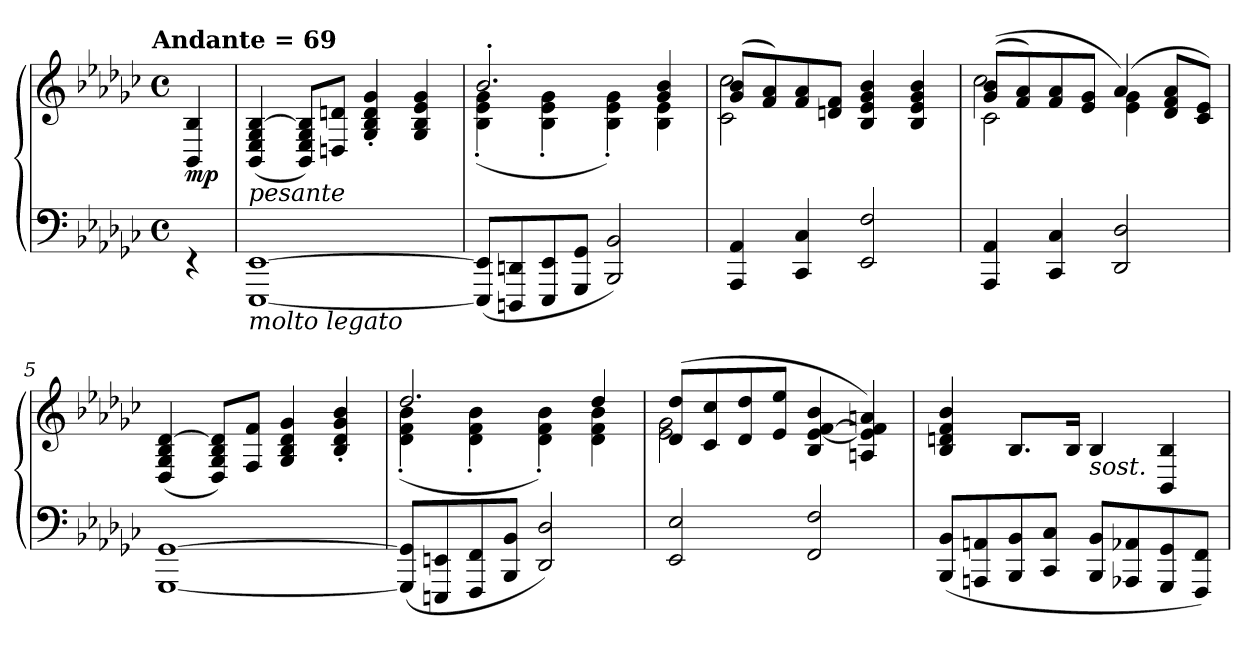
**kern	**kern	**dynam
*part1	*part1	*part1
*staff2	*staff1	*staff1/2
*clefF4	*clefG2	*
*k[b-e-a-d-g-c-]	*k[b-e-a-d-g-c-]	*
!!LO:TX:omd:t=Andante  = 69
*M4/4	*M4/4	*
*met(c)	*met(c)	*
*MM69	*MM69	*
=	=	=
!	!	!LO:DY:b
4rEE	4BB-/ 4B-/	mp
=1	=1	=1
!LO:TX:a:i:t=pesante	!	!
!LO:TX:b:i:t=molto legato	!	!
[1EEE- [1EE-	(>4BB-/ 4E-/ 4G-/ [4B-/	.
.	8BB-/ 8E-/ 8G-/ 8B-]/L)	.
.	8Dn/ 8dn/J	.
.	4G-'/ 4B-'/ 4d'/ 4g-'/	.
.	4G-/ 4B-/ 4e-/ 4g-/	.
=2	=2	=2
*	*^	*
(<8EEE-]/ 8EE-]/L	2.b-'/	(<4B-'\ 4e-'\ 4g-'\	.
8DDDn/ 8DDn/	.	.	.
8EEE-/ 8EE-/	.	4B-'\ 4e-'\ 4g-'\	.
8GGG-/ 8GG-/J	.	.	.
2BBB-/ 2BB-/)	.	4B-'\ 4e-'\ 4g-'\)	.
.	4g-/ 4b-/	4B-\ 4e-\	.
=3	=3	=3	=3
4AAA-/ 4AA-/	(<(>8g-/ 8b-/L	2c-\ 2cc-\)	.
.	8f/ 8a-/)	.	.
4CC-/ 4C-/	8f/ 8a-/	.	.
.	8dn/ 8f/J	.	.
2EE-/ 2F/	(<4B-/ 4e-/ 4g-/ 4b-/)	2ryy	.
.	4B-/ 4e-/ 4g-/ 4b-/	.	.
=4	=4	=4	=4
*	*	*^	*
4AAA-/ 4AA-/	(<(>8g-/ 8b-/L	2cc-\	2c-\	.
.	8f/ 8a-/)	.	.	.
4CC-/ 4C-/	8f/ 8a-/	.	.	.
.	8e-/ 8g-/J	.	.	.
2DD-/ 2D-/	(<4a-/)	4e-\ 4g-\	2ryy	.
.	8d-/ 8f/ 8a-/L	4ryy	.	.
.	8c-/ 8e-/J)	.	.	.
*	*v	*v	*v	*
!!LO:LB:g=z
=5	=5	=5
[1GGG- [1GG-	(>4D-/ 4G-/ 4B-/ [4d-/	.
.	8D-/ 8G-/ 8B-/ 8d-]/L)	.
.	8F/ 8f/J	.
.	4G-/ 4B-/ 4d-/ 4g-/	.
.	4B-'/ 4d-'/ 4g-'/ 4b-'/	.
=6	=6	=6
*	*^	*
(<8GGG-]/ 8GG-]/L	2.dd-/	(<4d-'\ 4f'\ 4b-'\	.
8EEEn/ 8EEn/	.	.	.
8FFF/ 8FF/	.	4d-'\ 4f'\ 4b-'\	.
8BBB-/ 8BB-/J	.	.	.
2DD-/ 2D-/)	.	4d-'\ 4f'\ 4b-'\)	.
.	4dd-/	4d-\ 4f\ 4b-\	.
=7	=7	=7	=7
2EE-/ 2E-/	(>8d-/ 8dd-/L	2e-\ 2g-\	.
.	8c-/ 8cc-/	.	.
.	8d-/ 8dd-/	.	.
.	8e-/ 8ee-/J	.	.
2FF/ 2F/	4B-/ [4e-/ [4f/ 4b-/	2ryy	.
.	4An/ 4e-]/ 4f]/ 4an/)	.	.
*	*v	*v	*
=8	=8	=8
(<8BBB-/ 8BB-/L	4B-/ 4dn/ 4f/ 4b-/	.
8AAAn/ 8AAn/	.	.
8BBB-/ 8BB-/	8.B-/L	.
8CC-/ 8C-/J	.	.
.	16B-/Jk	.
!	!LO:TX:b:i:t=sost.	!
8BBB-/ 8BB-/L	4B-/	.
8AAA-X/ 8AA-X/	.	.
8GGG-/ 8GG-/	4BB-/ 4B-/	.
8FFF/ 8FF/J)	.	.
=	=	=
*-	*-	*-
